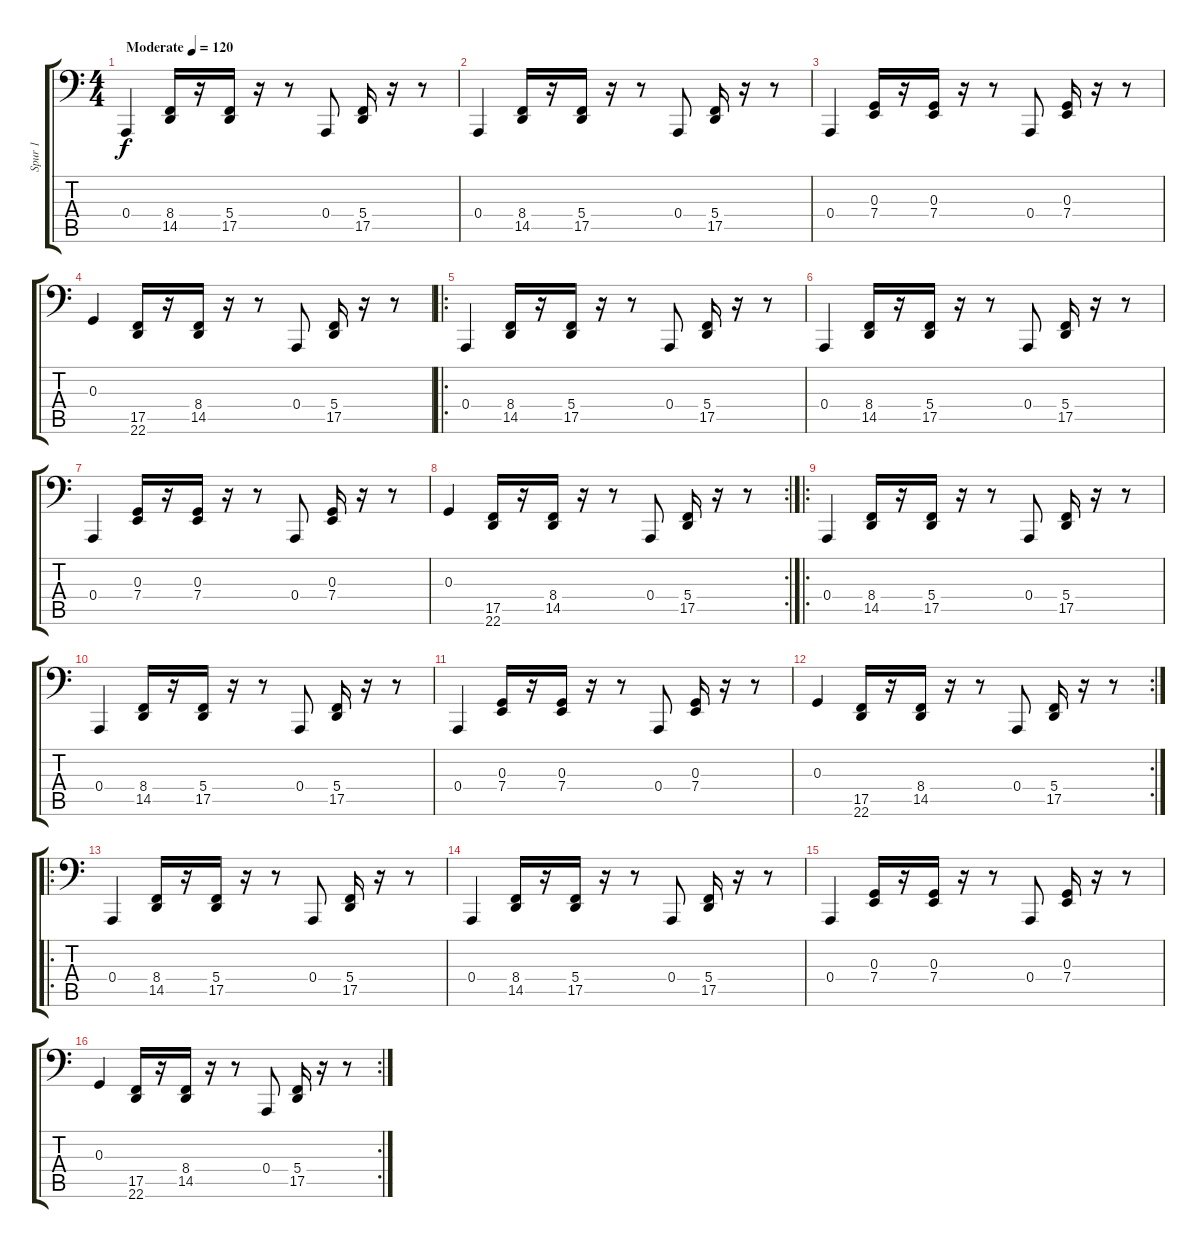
\track ("Spur 1" "Spur 1") {instrument acousticgrandpiano}
\staff {score tabs}
\tuning (D4 E3 G2 A1 C1 E0) {hide}
\ts (4 4)
\tempo (120 "Moderate")
\clef f4
\ks c
0.4.4{dy f instrument acousticgrandpiano} (8.4 14.5).16 r.16 (5.4 17.5).16 r.16 r.8 0.4.8 (5.4 17.5).16 r.16 r.8 |
0.4.4 (8.4 14.5).16 r.16 (5.4 17.5).16 r.16 r.8 0.4.8 (5.4 17.5).16 r.16 r.8 |
0.4.4 (0.3 7.4).16 r.16 (0.3 7.4).16 r.16 r.8 0.4.8 (0.3 7.4).16 r.16 r.8 |
0.3.4 (17.5 22.6).16 r.16 (8.4 14.5).16 r.16 r.8 0.4.8 (5.4 17.5).16 r.16 r.8 |
\ro
0.4.4 (8.4 14.5).16 r.16 (5.4 17.5).16 r.16 r.8 0.4.8 (5.4 17.5).16 r.16 r.8 |
0.4.4 (8.4 14.5).16 r.16 (5.4 17.5).16 r.16 r.8 0.4.8 (5.4 17.5).16 r.16 r.8 |
0.4.4 (0.3 7.4).16 r.16 (0.3 7.4).16 r.16 r.8 0.4.8 (0.3 7.4).16 r.16 r.8 |
\rc 2
0.3.4 (17.5 22.6).16 r.16 (8.4 14.5).16 r.16 r.8 0.4.8 (5.4 17.5).16 r.16 r.8 |
\ro
0.4.4 (8.4 14.5).16 r.16 (5.4 17.5).16 r.16 r.8 0.4.8 (5.4 17.5).16 r.16 r.8 |
0.4.4 (8.4 14.5).16 r.16 (5.4 17.5).16 r.16 r.8 0.4.8 (5.4 17.5).16 r.16 r.8 |
0.4.4 (0.3 7.4).16 r.16 (0.3 7.4).16 r.16 r.8 0.4.8 (0.3 7.4).16 r.16 r.8 |
\rc 2
0.3.4 (17.5 22.6).16 r.16 (8.4 14.5).16 r.16 r.8 0.4.8 (5.4 17.5).16 r.16 r.8 |
\ro
0.4.4 (8.4 14.5).16 r.16 (5.4 17.5).16 r.16 r.8 0.4.8 (5.4 17.5).16 r.16 r.8 |
0.4.4 (8.4 14.5).16 r.16 (5.4 17.5).16 r.16 r.8 0.4.8 (5.4 17.5).16 r.16 r.8 |
0.4.4 (0.3 7.4).16 r.16 (0.3 7.4).16 r.16 r.8 0.4.8 (0.3 7.4).16 r.16 r.8 |
\rc 2
0.3.4 (17.5 22.6).16 r.16 (8.4 14.5).16 r.16 r.8 0.4.8 (5.4 17.5).16 r.16 r.8
